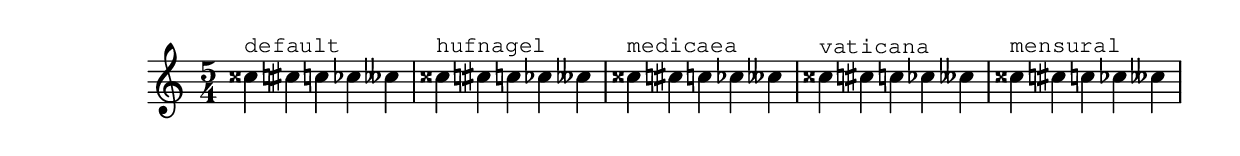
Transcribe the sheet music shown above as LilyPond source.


\header {
texidoc = "@cindex Ancient Accidentals
Accidentals are available in different ancient styles, which all
are collected here.
"
}

\version "2.7.13"

\relative c'' {
      \time 5/4
      \override Staff.Accidental  #'style = #'default
      cisis^\markup { \typewriter default } cis c ces ceses 
      \override Staff.Accidental  #'style = #'hufnagel
      cisis^\markup { \typewriter hufnagel } cis c ces ceses 
      \override Staff.Accidental  #'style = #'medicaea
      cisis^\markup { \typewriter medicaea } cis c ces ceses 
      \override Staff.Accidental  #'style = #'vaticana
      cisis^\markup { \typewriter vaticana } cis c ces ceses 
      \override Staff.Accidental  #'style = #'mensural
      cisis^\markup { \typewriter mensural } cis c ces ceses 
}
